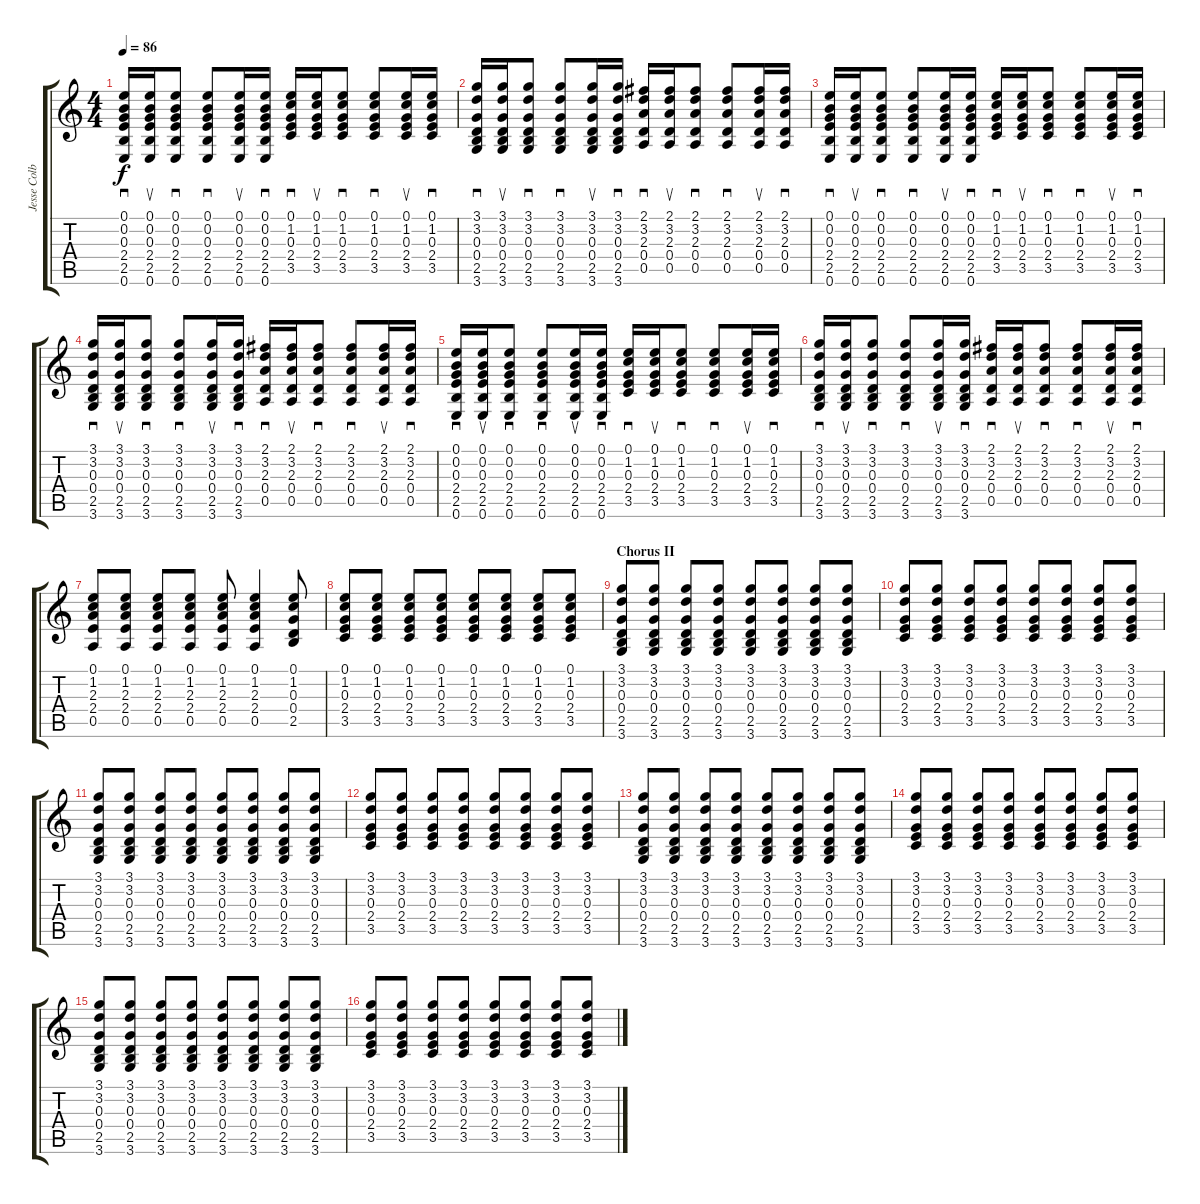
\track ("Jesse Colburn - Rythm Guitar" "Jesse Colb") {instrument acousticguitarsteel}
\staff {score tabs}
\tuning (E4 B3 G3 D3 A2 E2) {hide}
\ts (4 4)
\tempo 86
\clef g2
\ks c
(0.1 0.2 0.3 2.4 2.5 0.6).16{sd dy f} (0.1 0.2 0.3 2.4 2.5 0.6).16{su} (0.1 0.2 0.3 2.4 2.5 0.6).8{sd} (0.1 0.2 0.3 2.4 2.5 0.6).8{sd} (0.1 0.2 0.3 2.4 2.5 0.6).16{su} (0.1 0.2 0.3 2.4 2.5 0.6).16{sd} (0.1 1.2 0.3 2.4 3.5).16{sd} (0.1 1.2 0.3 2.4 3.5).16{su} (0.1 1.2 0.3 2.4 3.5).8{sd} (0.1 1.2 0.3 2.4 3.5).8{sd} (0.1 1.2 0.3 2.4 3.5).16{su} (0.1 1.2 0.3 2.4 3.5).16{sd} |
(3.1 3.2 0.3 0.4 2.5 3.6).16{sd} (3.1 3.2 0.3 0.4 2.5 3.6).16{su} (3.1 3.2 0.3 0.4 2.5 3.6).8{sd} (3.1 3.2 0.3 0.4 2.5 3.6).8{sd} (3.1 3.2 0.3 0.4 2.5 3.6).16{su} (3.1 3.2 0.3 0.4 2.5 3.6).16{sd} (2.1 3.2 2.3 0.4 0.5).16{sd} (2.1 3.2 2.3 0.4 0.5).16{su} (2.1 3.2 2.3 0.4 0.5).8{sd} (2.1 3.2 2.3 0.4 0.5).8{sd} (2.1 3.2 2.3 0.4 0.5).16{su} (2.1 3.2 2.3 0.4 0.5).16{sd} |
(0.1 0.2 0.3 2.4 2.5 0.6).16{sd} (0.1 0.2 0.3 2.4 2.5 0.6).16{su} (0.1 0.2 0.3 2.4 2.5 0.6).8{sd} (0.1 0.2 0.3 2.4 2.5 0.6).8{sd} (0.1 0.2 0.3 2.4 2.5 0.6).16{su} (0.1 0.2 0.3 2.4 2.5 0.6).16{sd} (0.1 1.2 0.3 2.4 3.5).16{sd} (0.1 1.2 0.3 2.4 3.5).16{su} (0.1 1.2 0.3 2.4 3.5).8{sd} (0.1 1.2 0.3 2.4 3.5).8{sd} (0.1 1.2 0.3 2.4 3.5).16{su} (0.1 1.2 0.3 2.4 3.5).16{sd} |
(3.1 3.2 0.3 0.4 2.5 3.6).16{sd} (3.1 3.2 0.3 0.4 2.5 3.6).16{su} (3.1 3.2 0.3 0.4 2.5 3.6).8{sd} (3.1 3.2 0.3 0.4 2.5 3.6).8{sd} (3.1 3.2 0.3 0.4 2.5 3.6).16{su} (3.1 3.2 0.3 0.4 2.5 3.6).16{sd} (2.1 3.2 2.3 0.4 0.5).16{sd} (2.1 3.2 2.3 0.4 0.5).16{su} (2.1 3.2 2.3 0.4 0.5).8{sd} (2.1 3.2 2.3 0.4 0.5).8{sd} (2.1 3.2 2.3 0.4 0.5).16{su} (2.1 3.2 2.3 0.4 0.5).16{sd} |
(0.1 0.2 0.3 2.4 2.5 0.6).16{sd} (0.1 0.2 0.3 2.4 2.5 0.6).16{su} (0.1 0.2 0.3 2.4 2.5 0.6).8{sd} (0.1 0.2 0.3 2.4 2.5 0.6).8{sd} (0.1 0.2 0.3 2.4 2.5 0.6).16{su} (0.1 0.2 0.3 2.4 2.5 0.6).16{sd} (0.1 1.2 0.3 2.4 3.5).16{sd} (0.1 1.2 0.3 2.4 3.5).16{su} (0.1 1.2 0.3 2.4 3.5).8{sd} (0.1 1.2 0.3 2.4 3.5).8{sd} (0.1 1.2 0.3 2.4 3.5).16{su} (0.1 1.2 0.3 2.4 3.5).16{sd} |
(3.1 3.2 0.3 0.4 2.5 3.6).16{sd} (3.1 3.2 0.3 0.4 2.5 3.6).16{su} (3.1 3.2 0.3 0.4 2.5 3.6).8{sd} (3.1 3.2 0.3 0.4 2.5 3.6).8{sd} (3.1 3.2 0.3 0.4 2.5 3.6).16{su} (3.1 3.2 0.3 0.4 2.5 3.6).16{sd} (2.1 3.2 2.3 0.4 0.5).16{sd} (2.1 3.2 2.3 0.4 0.5).16{su} (2.1 3.2 2.3 0.4 0.5).8{sd} (2.1 3.2 2.3 0.4 0.5).8{sd} (2.1 3.2 2.3 0.4 0.5).16{su} (2.1 3.2 2.3 0.4 0.5).16{sd} |
(0.1 1.2 2.3 2.4 0.5).8 (0.1 1.2 2.3 2.4 0.5).8 (0.1 1.2 2.3 2.4 0.5).8 (0.1 1.2 2.3 2.4 0.5).8 (0.1 1.2 2.3 2.4 0.5).8 (0.1 1.2 2.3 2.4 0.5).4 (0.1 1.2 0.3 0.4 2.5).8 |
(0.1 1.2 0.3 2.4 3.5).8 (0.1 1.2 0.3 2.4 3.5).8 (0.1 1.2 0.3 2.4 3.5).8 (0.1 1.2 0.3 2.4 3.5).8 (0.1 1.2 0.3 2.4 3.5).8 (0.1 1.2 0.3 2.4 3.5).8 (0.1 1.2 0.3 2.4 3.5).8 (0.1 1.2 0.3 2.4 3.5).8 |
\section ("" "Chorus II")
(3.1 3.2 0.3 0.4 2.5 3.6).8 (3.1 3.2 0.3 0.4 2.5 3.6).8 (3.1 3.2 0.3 0.4 2.5 3.6).8 (3.1 3.2 0.3 0.4 2.5 3.6).8 (3.1 3.2 0.3 0.4 2.5 3.6).8 (3.1 3.2 0.3 0.4 2.5 3.6).8 (3.1 3.2 0.3 0.4 2.5 3.6).8 (3.1 3.2 0.3 0.4 2.5 3.6).8 |
(3.1 3.2 0.3 2.4 3.5).8 (3.1 3.2 0.3 2.4 3.5).8 (3.1 3.2 0.3 2.4 3.5).8 (3.1 3.2 0.3 2.4 3.5).8 (3.1 3.2 0.3 2.4 3.5).8 (3.1 3.2 0.3 2.4 3.5).8 (3.1 3.2 0.3 2.4 3.5).8 (3.1 3.2 0.3 2.4 3.5).8 |
(3.1 3.2 0.3 0.4 2.5 3.6).8 (3.1 3.2 0.3 0.4 2.5 3.6).8 (3.1 3.2 0.3 0.4 2.5 3.6).8 (3.1 3.2 0.3 0.4 2.5 3.6).8 (3.1 3.2 0.3 0.4 2.5 3.6).8 (3.1 3.2 0.3 0.4 2.5 3.6).8 (3.1 3.2 0.3 0.4 2.5 3.6).8 (3.1 3.2 0.3 0.4 2.5 3.6).8 |
(3.1 3.2 0.3 2.4 3.5).8 (3.1 3.2 0.3 2.4 3.5).8 (3.1 3.2 0.3 2.4 3.5).8 (3.1 3.2 0.3 2.4 3.5).8 (3.1 3.2 0.3 2.4 3.5).8 (3.1 3.2 0.3 2.4 3.5).8 (3.1 3.2 0.3 2.4 3.5).8 (3.1 3.2 0.3 2.4 3.5).8 |
(3.1 3.2 0.3 0.4 2.5 3.6).8 (3.1 3.2 0.3 0.4 2.5 3.6).8 (3.1 3.2 0.3 0.4 2.5 3.6).8 (3.1 3.2 0.3 0.4 2.5 3.6).8 (3.1 3.2 0.3 0.4 2.5 3.6).8 (3.1 3.2 0.3 0.4 2.5 3.6).8 (3.1 3.2 0.3 0.4 2.5 3.6).8 (3.1 3.2 0.3 0.4 2.5 3.6).8 |
(3.1 3.2 0.3 2.4 3.5).8 (3.1 3.2 0.3 2.4 3.5).8 (3.1 3.2 0.3 2.4 3.5).8 (3.1 3.2 0.3 2.4 3.5).8 (3.1 3.2 0.3 2.4 3.5).8 (3.1 3.2 0.3 2.4 3.5).8 (3.1 3.2 0.3 2.4 3.5).8 (3.1 3.2 0.3 2.4 3.5).8 |
(3.1 3.2 0.3 0.4 2.5 3.6).8 (3.1 3.2 0.3 0.4 2.5 3.6).8 (3.1 3.2 0.3 0.4 2.5 3.6).8 (3.1 3.2 0.3 0.4 2.5 3.6).8 (3.1 3.2 0.3 0.4 2.5 3.6).8 (3.1 3.2 0.3 0.4 2.5 3.6).8 (3.1 3.2 0.3 0.4 2.5 3.6).8 (3.1 3.2 0.3 0.4 2.5 3.6).8 |
(3.1 3.2 0.3 2.4 3.5).8 (3.1 3.2 0.3 2.4 3.5).8 (3.1 3.2 0.3 2.4 3.5).8 (3.1 3.2 0.3 2.4 3.5).8 (3.1 3.2 0.3 2.4 3.5).8 (3.1 3.2 0.3 2.4 3.5).8 (3.1 3.2 0.3 2.4 3.5).8 (3.1 3.2 0.3 2.4 3.5).8
